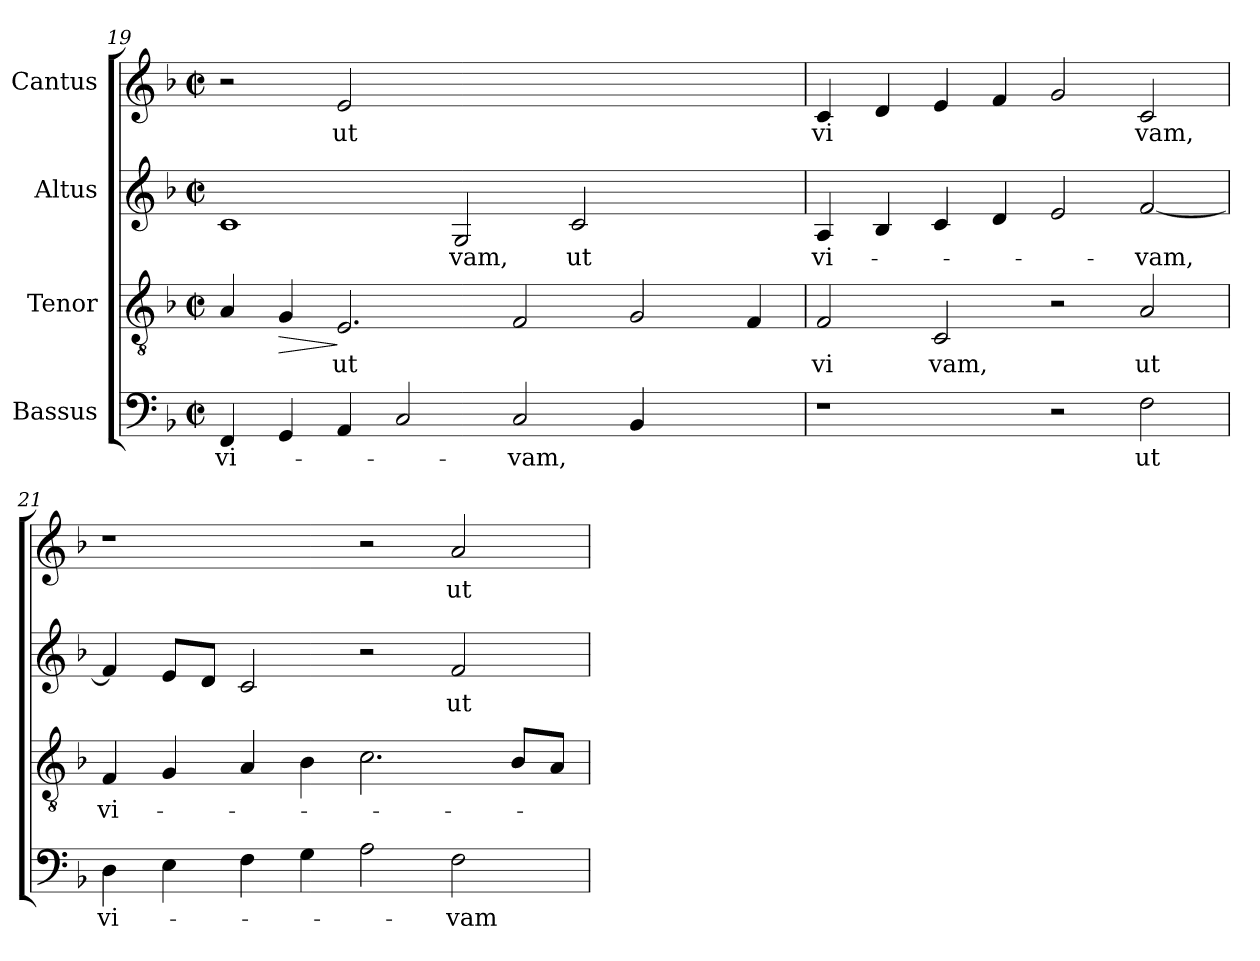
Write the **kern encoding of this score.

**kern	**text	**kern	**text	**dynam	**kern	**text	**kern	**text
*part4	*part4	*part3	*part3	*part3	*part2	*part2	*part1	*part1
*staff4	*staff4	*staff3	*staff3	*staff3	*staff2	*staff2	*staff1	*staff1
*I"Bassus	*	*I"Tenor	*	*	*I"Altus	*	*I"Cantus	*
*clefF4	*	*clefGv2	*	*	*clefG2	*	*clefG2	*
*k[b-]	*	*k[b-]	*	*	*k[b-]	*	*k[b-]	*
*F:	*	*F:	*	*	*F:	*	*F:	*
*M2/2	*	*M2/2	*	*	*M2/2	*	*M2/2	*
*met(c|)	*	*met(c|)	*	*	*met(c|)	*	*met(c|)	*
=19	=19	=19	=19	=19	=19	=19	=19	=19
!	!LO:LY:b:cj	!	!	!	!	!	!	!
4FF/	vi-	4A/	.	.	1c	.	2r	.
!	!	!	!	!LO:HP:b	!	!	!	!
4GG/	.	4G/	.	>	.	.	.	.
!	!	!	!LO:LY:b:cj	!	!	!	!	!LO:LY:b:cj
4AA/	.	2.E/	ut	]	.	.	2e/	ut
2C/	.	.	.	.	.	.	.	.
!	!	!	!	!	!	!LO:LY:b:cj	!	!
.	.	.	.	.	2G/	-vam,	1.ryy	.
!	!LO:LY:b:cj	!	!	!	!	!	!	!
2C/	-vam,	2F/	.	.	.	.	.	.
!	!	!	!	!	!	!LO:LY:b:cj	!	!
.	.	.	.	.	2c/	ut	.	.
4BB-/	.	2G/	.	.	.	.	.	.
2ryy	.	.	.	.	2ryy	.	.	.
.	.	4F>/	.	.	.	.	.	.
=20	=20	=20	=20	=20	=20	=20	=20	=20
!	!	!	!LO:LY:b:cj	!	!	!LO:LY:b:cj	!	!LO:LY:b:cj
1r	.	2F/	vi	.	4A/	vi-	4c/	vi
.	.	.	.	.	4B-/	.	4d/	.
!	!	!	!LO:LY:b:cj	!	!	!	!	!
.	.	2C/	vam,	.	4c/	.	4e/	.
.	.	.	.	.	4d/	.	4f/	.
2r	.	2r	.	.	2e/	.	2g/	.
!	!LO:LY:b:cj	!	!LO:LY:b:cj	!	!	!LO:LY:b	!	!LO:LY:b:cj
2F\	ut	2A/	ut	.	[>2f/	-vam,	2c/	vam,
!!LO:PB:g=z
=21	=21	=21	=21	=21	=21	=21	=21	=21
!	!LO:LY:b:cj	!	!LO:LY:b:cj	!	!	!	!	!
4D\	vi-	4F/	vi-	.	4f/]	.	1r	.
4E\	.	4G/	.	.	8e/L	.	.	.
.	.	.	.	.	8d/J	.	.	.
4F\	.	4A/	.	.	2c/	.	.	.
4G\	.	4B-\	.	.	.	.	.	.
2A\	.	2.c\	.	.	2r	.	2r	.
!	!LO:LY:b:cj	!	!	!	!	!LO:LY:b:cj	!	!LO:LY:b:cj
2F\	-vam	.	.	.	2f/	ut	2a/	ut
.	.	8B-/L	.	.	.	.	.	.
.	.	8A/J	.	.	.	.	.	.
=	=	=	=	=	=	=	=	=
*-	*-	*-	*-	*-	*-	*-	*-	*-
